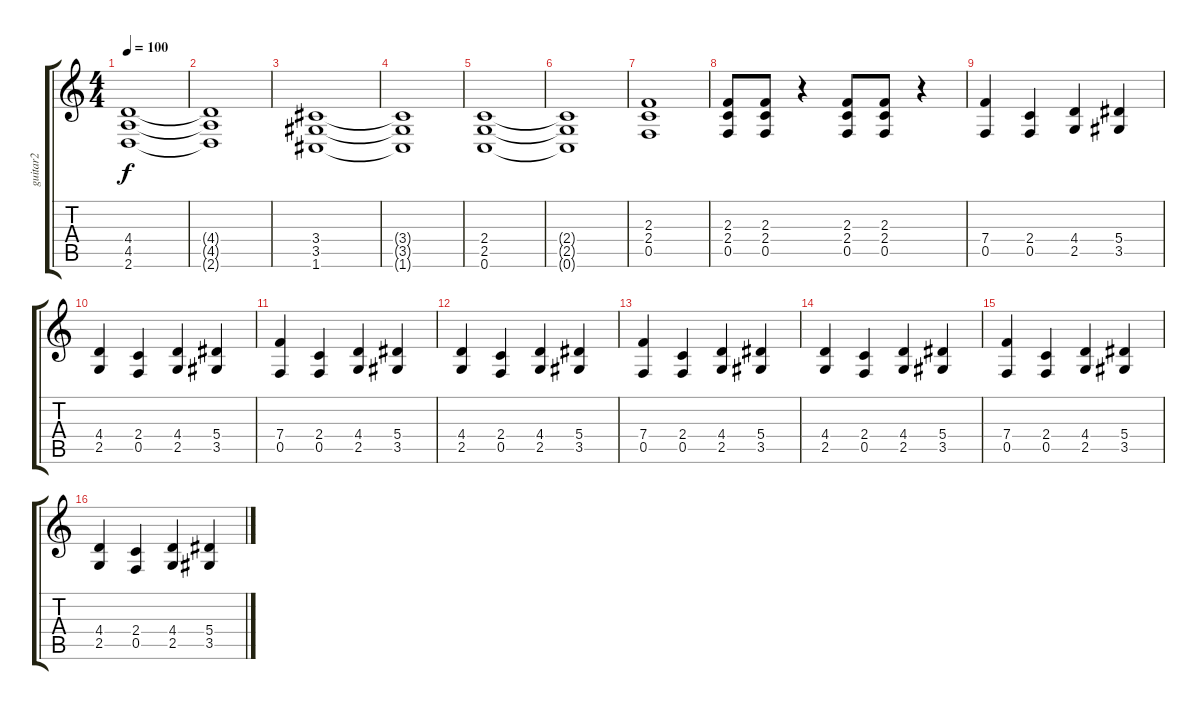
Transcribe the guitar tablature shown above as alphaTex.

\track ("guitar2" "guitar2") {instrument acousticguitarnylon}
\staff {score tabs}
\tuning (C4 G3 Eb3 Bb2 F2 C2) {hide}
\ts (4 4)
\tempo 100
\clef g2
\ks c
(4.4 4.5 2.6).1{dy f instrument overdrivenguitar} |
(4.4{t} 4.5{t} 2.6{t}).1 |
(3.4 3.5 1.6).1 |
(3.4{t} 3.5{t} 1.6{t}).1 |
(2.4 2.5 0.6).1 |
(2.4{t} 2.5{t} 0.6{t}).1 |
(2.3 2.4 0.5).1 |
(2.3 2.4 0.5).8 (2.3 2.4 0.5).8 r.4 (2.3 2.4 0.5).8 (2.3 2.4 0.5).8 r.4 |
(7.4 0.5).4{instrument overdrivenguitar} (2.4 0.5).4 (4.4 2.5).4 (5.4 3.5).4 |
(4.4 2.5).4 (2.4 0.5).4 (4.4 2.5).4 (5.4 3.5).4 |
(7.4 0.5).4 (2.4 0.5).4 (4.4 2.5).4 (5.4 3.5).4 |
(4.4 2.5).4 (2.4 0.5).4 (4.4 2.5).4 (5.4 3.5).4 |
(7.4 0.5).4 (2.4 0.5).4 (4.4 2.5).4 (5.4 3.5).4 |
(4.4 2.5).4 (2.4 0.5).4 (4.4 2.5).4 (5.4 3.5).4 |
(7.4 0.5).4 (2.4 0.5).4 (4.4 2.5).4 (5.4 3.5).4 |
(4.4 2.5).4 (2.4 0.5).4 (4.4 2.5).4 (5.4 3.5).4
